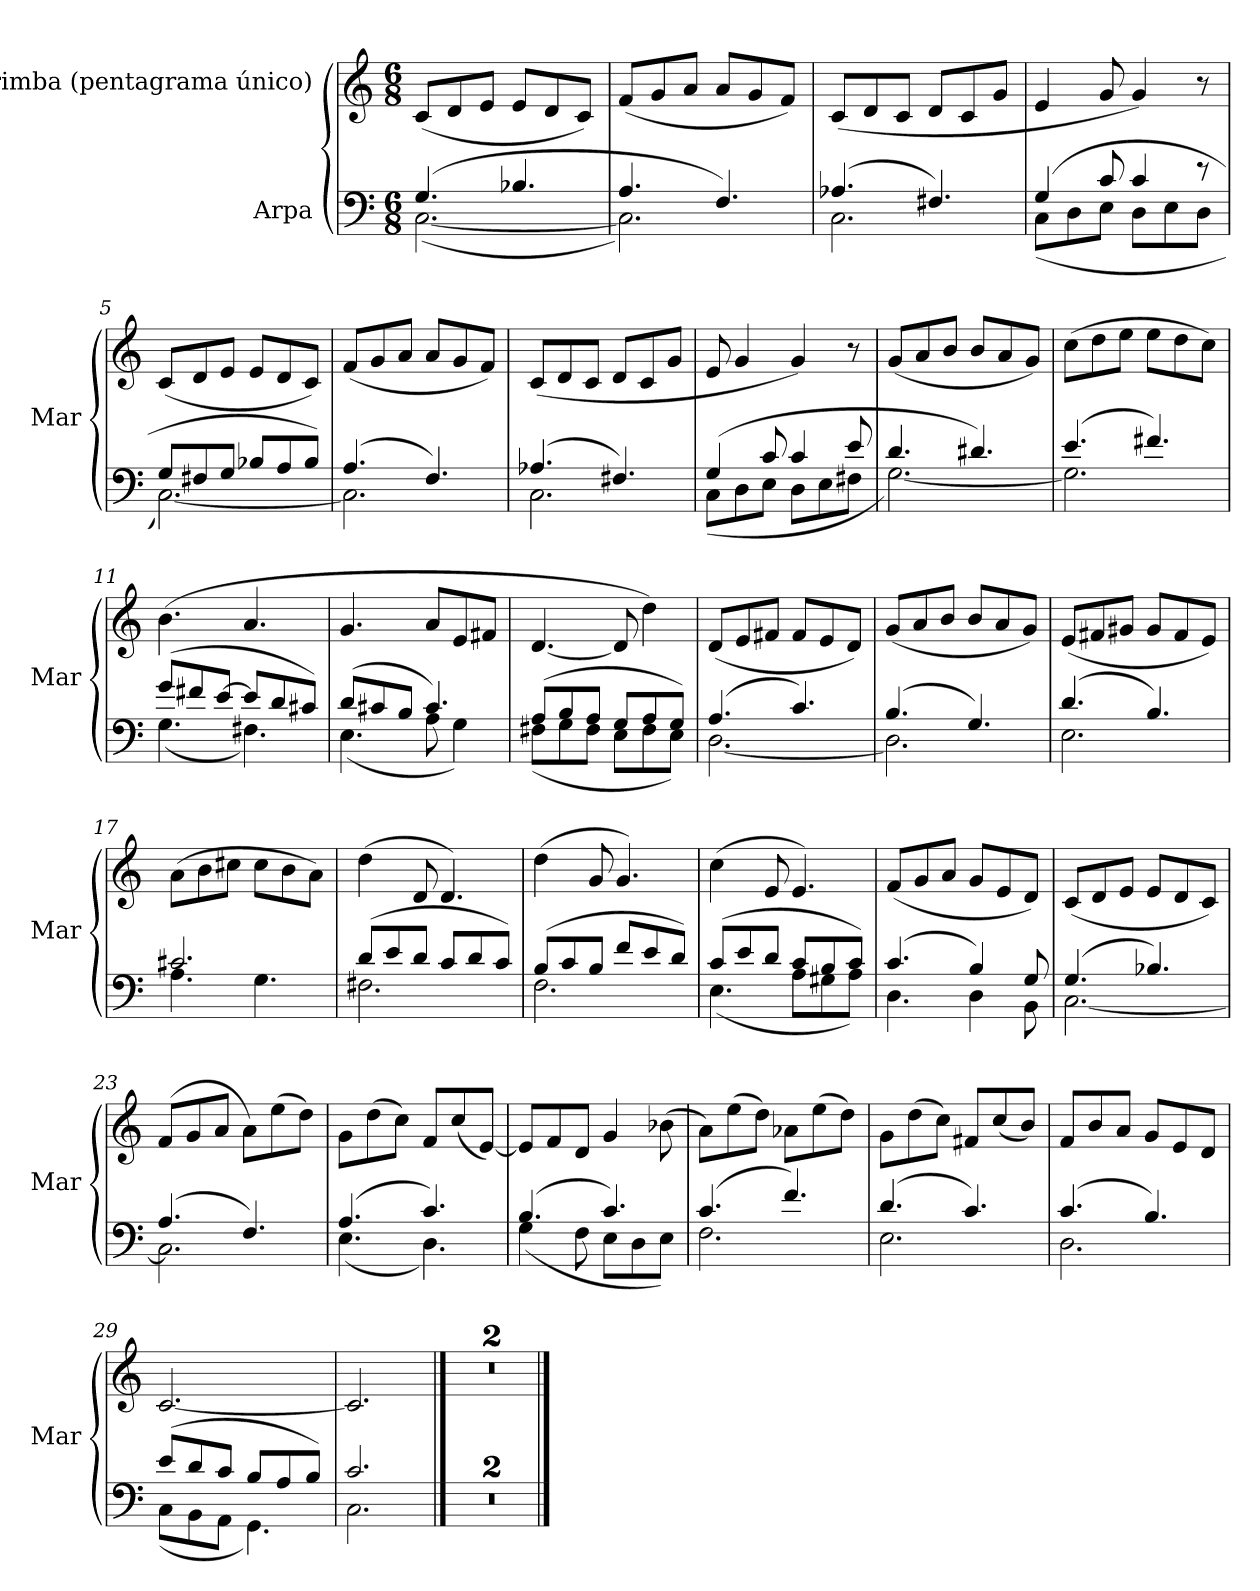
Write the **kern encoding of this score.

**kern	**kern
*part2	*part1
*staff2	*staff1
*I"Arpa	*I"Marimba (pentagrama único)
*	*I'Mar
*clefF4	*clefG2
*k[]	*k[]
*M6/8	*M6/8
*MM80	*MM80
=1	=1
*^	*
(>4.G/	(<[2.C\	(<8c/L
.	.	8d/
.	.	8e/J
4.B-X/	.	8e/L
.	.	8d/
.	.	8c/J)
=2	=2	=2
4.A/	2.C\])	(<8f/L
.	.	8g/
.	.	8a/J
4.F/)	.	8a/L
.	.	8g/
.	.	8f/J)
=3	=3	=3
(>4.A-X/	2.C\	(<8c/L
.	.	8d/
.	.	8c/J
4.F#X/)	.	8d/L
.	.	8c/
.	.	8g/J
=4	=4	=4
(>4G/	(<8C\L	4e/
.	8D\	.
8c/	8E\J	8g/
4c/	8D\L	4g/)
.	8E\	.
8r	8D\J	8r
=5	=5	=5
8G/L	[2.C\)	(<8c/L
8F#X/	.	8d/
8G/J	.	8e/J
8B-X/L	.	8e/L
8A/	.	8d/
8B-/J)	.	8c/J)
=6	=6	=6
(>4.A/	2.C\]	(<8f/L
.	.	8g/
.	.	8a/J
4.F/)	.	8a/L
.	.	8g/
.	.	8f/J)
!!LO:LB:g=z
=7	=7	=7
(>4.A-X/	2.C\	(<8c/L
.	.	8d/
.	.	8c/J
4.F#X/)	.	8d/L
.	.	8c/
.	.	8g/J
=8	=8	=8
(>4G/	(<8C\L	8e/
.	8D\	4g/
8c/	8E\J	.
4c/	8D\L	4g/)
.	8E\	.
8e/	8F#X\J	8r
=9	=9	=9
4.d/	[2.G\)	(<8g/L
.	.	8a/
.	.	8b/J
4.d#X/)	.	8b/L
.	.	8a/
.	.	8g/J)
=10	=10	=10
(>4.e/	2.G\]	(>8cc\L
.	.	8dd\
.	.	8ee\J
4.f#X/)	.	8ee\L
.	.	8dd\
.	.	8cc\J)
=11	=11	=11
(>8g/L	(<4.G\	(>4.b\
8f#X/	.	.
[8e/J	.	.
8e/L]	4.F#X\)	4.a/
8d/	.	.
8c#X/J)	.	.
=12	=12	=12
(>8d/L	(<4.E\	4.g/
8c#X/	.	.
8B/J	.	.
4.c#/)	8A\	8a/L
.	4G\)	8e/
.	.	8f#X/J
!!LO:LB:g=z
=13	=13	=13
(>8A/L	(<8F#X\L	[4.d/
8B/	8G\	.
8A/J	8F#\J	.
8G/L	8E\L	8d/]
8A/	8F#\	4dd\)
8G/J)	8E\J)	.
=14	=14	=14
(>4.A/	[2.D\	(<8d/L
.	.	8e/
.	.	8f#X/J
4.c/)	.	8f#/L
.	.	8e/
.	.	8d/J)
=15	=15	=15
(>4.B/	2.D\]	(<8g/L
.	.	8a/
.	.	8b/J
4.G/)	.	8b/L
.	.	8a/
.	.	8g/J)
=16	=16	=16
(>4.d/	2.E\	(<8e/L
.	.	8f#X/
.	.	8g#X/J
4.B/)	.	8g#/L
.	.	8f#/
.	.	8e/J)
=17	=17	=17
2.c#X/	4.A\	(>8a\L
.	.	8b\
.	.	8cc#X\J
.	4.G\	8cc#\L
.	.	8b\
.	.	8a\J)
=18	=18	=18
(>8d/L	2.F#X\	(>4dd\
8e/	.	.
8d/J	.	8d/
8c/L	.	4.d/)
8d/	.	.
8c/J)	.	.
!!LO:LB:g=z
=19	=19	=19
(>8B/L	2.F\	(>4dd\
8c/	.	.
8B/J	.	8g/
8f/L	.	4.g/)
8e/	.	.
8d/J)	.	.
=20	=20	=20
(>8c/L	(<4.E\	(>4cc\
8e/	.	.
8d/J	.	8e/
8c/L	8A\L	4.e/)
8B/	8G#X\	.
8c/J)	8A\J)	.
=21	=21	=21
(>4.c/	4.D\	(<8f/L
.	.	8g/
.	.	8a/J
4B/)	4D\	8g/L
.	.	8e/
8G/	8BB\	8d/J)
=22	=22	=22
(>4.G/	[2.C\	(<8c/L
.	.	8d/
.	.	8e/J
4.B-X/)	.	8e/L
.	.	8d/
.	.	8c/J)
=23	=23	=23
(>4.A/	2.C\]	(>8f/L
.	.	8g/
.	.	8a/J
4.F/)	.	8a\L)
.	.	(>8ee\
.	.	8dd\J)
=24	=24	=24
(>4.A/	(<4.E\	8g\L
.	.	(>8dd\
.	.	8cc\J)
4.c/)	4.D\)	8f/L
.	.	(<8cc/
.	.	[8e/J)
!!LO:LB:g=z
=25	=25	=25
(>4.B/	(<4G\	8e/L]
.	.	8f/
.	8F\	8d/J
4.c/)	8E\L	4g/
.	8D\	.
.	8E\J)	(>8b-X\
=26	=26	=26
(>4.c/	2.F\	8a\L)
.	.	(>8ee\
.	.	8dd\J)
4.f/)	.	8a-X\L
.	.	(>8ee\
.	.	8dd\J)
=27	=27	=27
(>4.d/	2.E\	8g\L
.	.	(>8dd\
.	.	8cc\J)
4.c/)	.	8f#X/L
.	.	(<8cc/
.	.	8b/J)
=28	=28	=28
(>4.c/	2.D\	8f/L
.	.	8b/
.	.	8a/J
4.B/)	.	8g/L
.	.	8e/
.	.	8d/J
=29	=29	=29
(>8e/L	(<8C\L	[2.c/
8d/	8BB\	.
8c/J	8AA\J	.
8B/L	4.GG\)	.
8A/	.	.
8B/J)	.	.
=30	=30	=30
2.c/	2.C\	2.c/]
*v	*v	*
!!LO:PB:g=z
==30X1	==30X1
2.r	2.r
==31	==31
2.r	2.r
==	==
*-	*-
